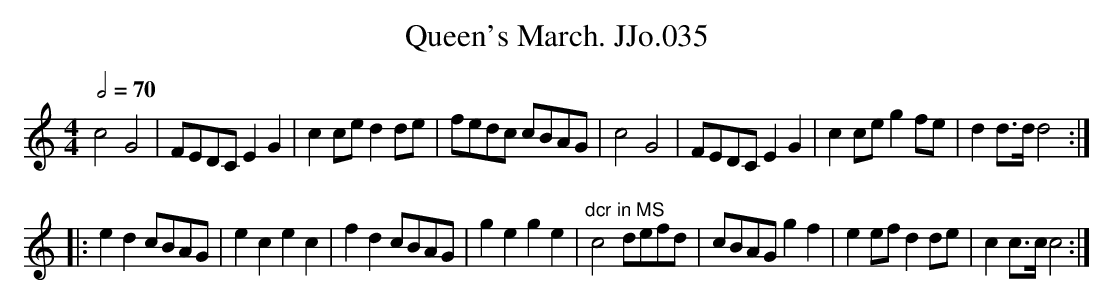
X:1
T:Queen's March. JJo.035
L:1/8
M:4/4
Q:1/2=70
K:C
c4G4|FEDC E2G2|c2ced2de|fedc cBAG|
c4G4|FEDC E2G2|c2ceg2fe|d2d>dd4::!
e2d2cBAG|e2c2e2c2|f2d2cBAG|g2e2g2e2|
"^dcr in MS"c4defd|cBAG g2f2|e2efd2de|c2c>cc4:|
